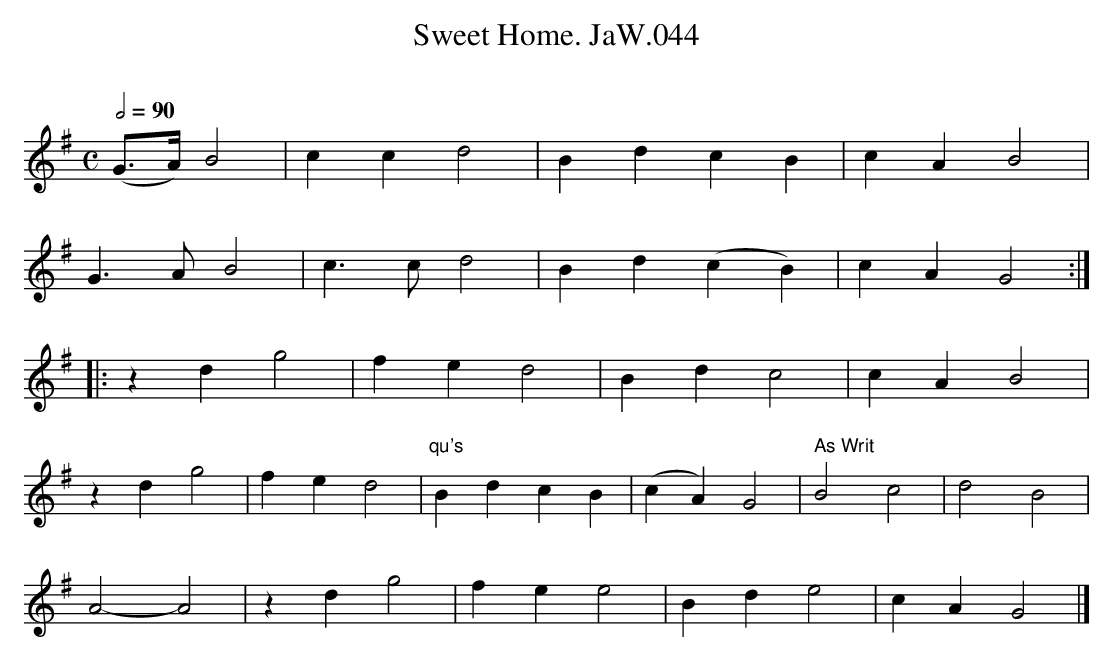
X:1
T:Sweet Home. JaW.044
M:C
L:1/8
Q:1/2=90
O:
K:G
(G>A)B4|c2c2d4|B2d2c2B2|c2A2B4|
G3A B4|c3c d4|B2d2 (c2B2)|c2A2G4:|
|:z2d2g4|f2e2d4|B2d2c4|c2A2B4|
z2d2g4|f2e2d4|"qu's"B2d2c2B2|(c2A2)G4|" As Writ"B4c4|d4B4|
A4-A4| z2d2g4|f2e2e4|B2d2e4|c2A2G4|]
